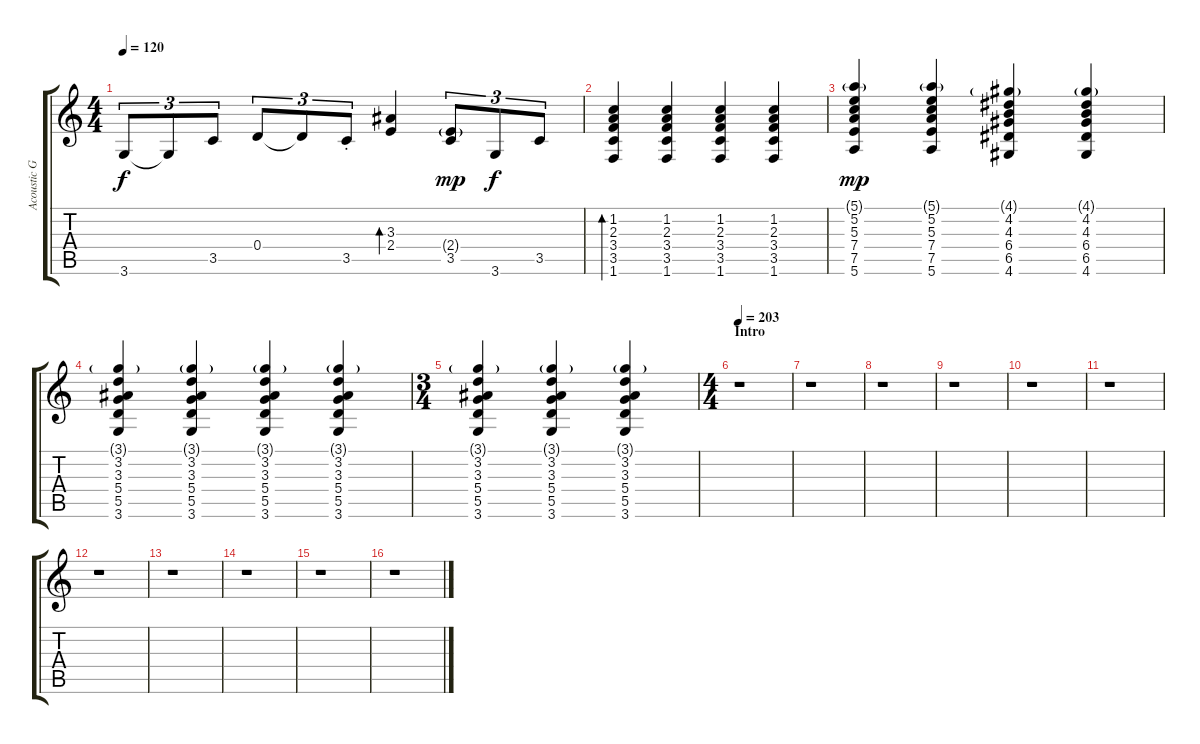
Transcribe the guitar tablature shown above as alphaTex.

\track ("Acoustic Guitar" "Acoustic G") {instrument acousticguitarnylon}
\staff {score tabs}
\tuning (E4 B3 G3 D3 A2 E2) {hide}
\ts (4 4)
\tempo 120
\tempo 80
\tempo 120
\clef g2
\ks c
3.6.8{tu (3 2) dy f volume 3 instrument acousticguitarnylon} 3.6{t}.8{tu (3 2)} 3.5.8{tu (3 2)} 0.4.8{tu (3 2)} 0.4{t}.8{tu (3 2)} 3.5{st}.8{tu (3 2)} (3.3 2.4).4{bd 120} (2.4{g} 3.5).8{tu (3 2) dy mp} 3.6.8{tu (3 2) dy f} 3.5.8{tu (3 2)} |
(1.2 2.3 3.4 3.5 1.6).4{bd 120} (1.2 2.3 3.4 3.5 1.6).4 (1.2 2.3 3.4 3.5 1.6).4 (1.2 2.3 3.4 3.5 1.6).4 |
(5.1{g} 5.2 5.3 7.4 7.5 5.6).4{dy mp} (5.1{g} 5.2 5.3 7.4 7.5 5.6).4 (4.1{g} 4.2 4.3 6.4 6.5 4.6).4 (4.1{g} 4.2 4.3 6.4 6.5 4.6).4 |
(3.1{g} 3.2 3.3 5.4 5.5 3.6).4 (3.1{g} 3.2 3.3 5.4 5.5 3.6).4 (3.1{g} 3.2 3.3 5.4 5.5 3.6).4 (3.1{g} 3.2 3.3 5.4 5.5 3.6).4 |
\ts (3 4)
(3.1{g} 3.2 3.3 5.4 5.5 3.6).4 (3.1{g} 3.2 3.3 5.4 5.5 3.6).4 (3.1{g} 3.2 3.3 5.4 5.5 3.6).4 |
\ts (4 4)
\section ("" "Intro")
\tempo 203
r.1 |
r.1 |
r.1 |
r.1 |
r.1 |
r.1 |
r.1 |
r.1 |
r.1 |
r.1 |
r.1
